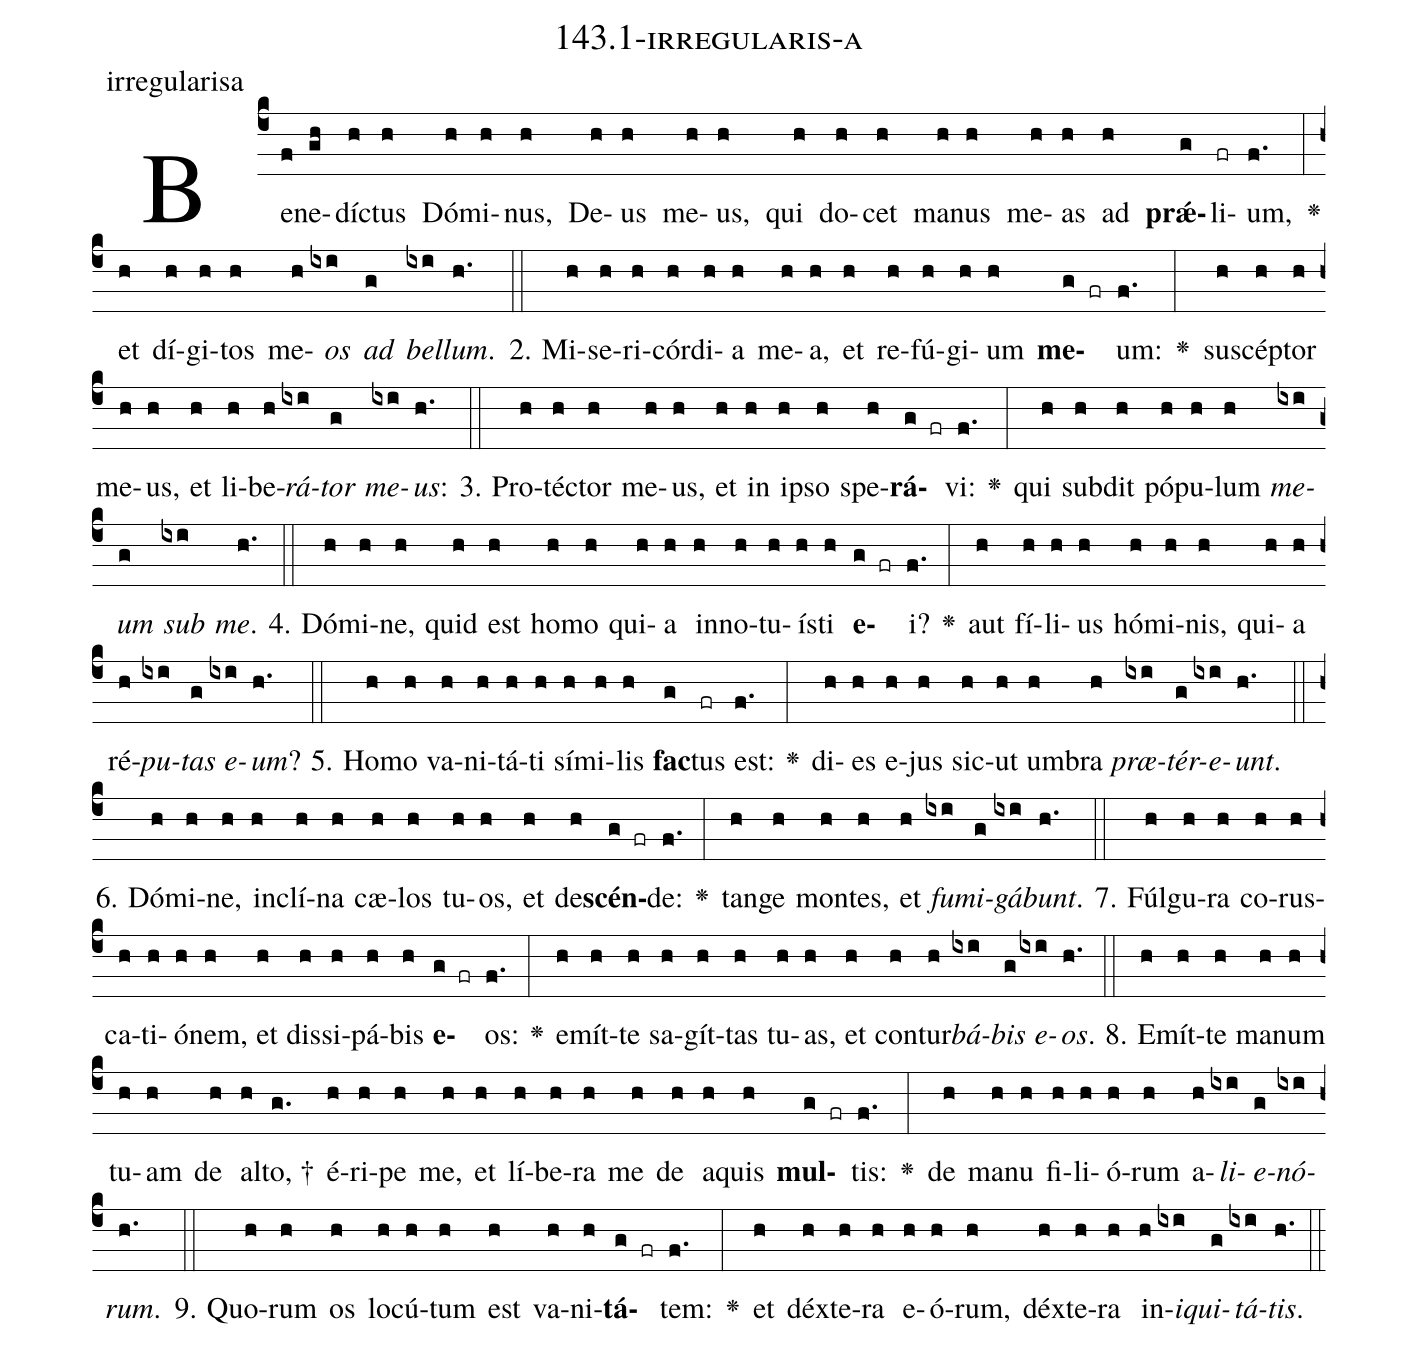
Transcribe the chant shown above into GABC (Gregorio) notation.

name: 143.1-irregularis-a;
annotation: irregularisa;
%%
(c4)Be(f)ne(gh)díc(h)tus(h) Dó(h)mi(h)nus,(h) De(h)us(h) me(h)us,(h) qui(h) do(h)cet(h) ma(h)nus(h) me(h)as(h) ad(h) <b>prǽ</b>(g)li(fr)um,(f.) <v>\greheightstar</v>(:) et(h) dí(h)gi(h)tos(h) me(h)<i>os</i>(ixi) <i>ad</i>(g) <i>bel</i>(ixi)<i>lum</i>.(h.) (::)
2. Mi(h)se(h)ri(h)cór(h)di(h)a(h) me(h)a,(h) et(h) re(h)fú(h)gi(h)um(h) <b>me</b>(g fr)um:(f.) <v>\greheightstar</v>(:) su(h)scép(h)tor(h) me(h)us,(h) et(h) li(h)be(h)<i>rá</i>(ixi)<i>tor</i>(g) <i>me</i>(ixi)<i>us</i>:(h.) (::)
3. Pro(h)téc(h)tor(h) me(h)us,(h) et(h) in(h) ip(h)so(h) spe(h)<b>rá</b>(g fr)vi:(f.) <v>\greheightstar</v>(:) qui(h) sub(h)dit(h) pó(h)pu(h)lum(h) <i>me</i>(ixi)<i>um</i>(g) <i>sub</i>(ixi) <i>me</i>.(h.) (::)
4. Dó(h)mi(h)ne,(h) quid(h) est(h) ho(h)mo(h) qui(h)a(h) in(h)no(h)tu(h)ís(h)ti(h) <b>e</b>(g fr)i?(f.) <v>\greheightstar</v>(:) aut(h) fí(h)li(h)us(h) hó(h)mi(h)nis,(h) qui(h)a(h) ré(h)<i>pu</i>(ixi)<i>tas</i>(g) <i>e</i>(ixi)<i>um</i>?(h.) (::)
5. Ho(h)mo(h) va(h)ni(h)tá(h)ti(h) sí(h)mi(h)lis(h) <b>fac</b>(g)tus(fr) est:(f.) <v>\greheightstar</v>(:) di(h)es(h) e(h)jus(h) sic(h)ut(h) um(h)bra(h) <i>præ</i>(ixi)<i>tér</i>(g)<i>e</i>(ixi)<i>unt</i>.(h.) (::)
6. Dó(h)mi(h)ne,(h) in(h)clí(h)na(h) cæ(h)los(h) tu(h)os,(h) et(h) de(h)<b>scén</b>(g fr)de:(f.) <v>\greheightstar</v>(:) tan(h)ge(h) mon(h)tes,(h) et(h) <i>fu</i>(ixi)<i>mi</i>(g)<i>gá</i>(ixi)<i>bunt</i>.(h.) (::)
7. Fúl(h)gu(h)ra(h) co(h)rus(h)ca(h)ti(h)ó(h)nem,(h) et(h) dis(h)si(h)pá(h)bis(h) <b>e</b>(g fr)os:(f.) <v>\greheightstar</v>(:) e(h)mít(h)te(h) sa(h)gít(h)tas(h) tu(h)as,(h) et(h) con(h)tur(h)<i>bá</i>(ixi)<i>bis</i>(g) <i>e</i>(ixi)<i>os</i>.(h.) (::)
8. E(h)mít(h)te(h) ma(h)num(h) tu(h)am(h) de(h) al(h)to, †(g.) é(h)ri(h)pe(h) me,(h) et(h) lí(h)be(h)ra(h) me(h) de(h) a(h)quis(h) <b>mul</b>(g fr)tis:(f.) <v>\greheightstar</v>(:) de(h) ma(h)nu(h) fi(h)li(h)ó(h)rum(h) a(h)<i>li</i>(ixi)<i>e</i>(g)<i>nó</i>(ixi)<i>rum</i>.(h.) (::)
9. Quo(h)rum(h) os(h) lo(h)cú(h)tum(h) est(h) va(h)ni(h)<b>tá</b>(g fr)tem:(f.) <v>\greheightstar</v>(:) et(h) déx(h)te(h)ra(h) e(h)ó(h)rum,(h) déx(h)te(h)ra(h) in(h)<i>i</i>(ixi)<i>qui</i>(g)<i>tá</i>(ixi)<i>tis</i>.(h.) (::)
